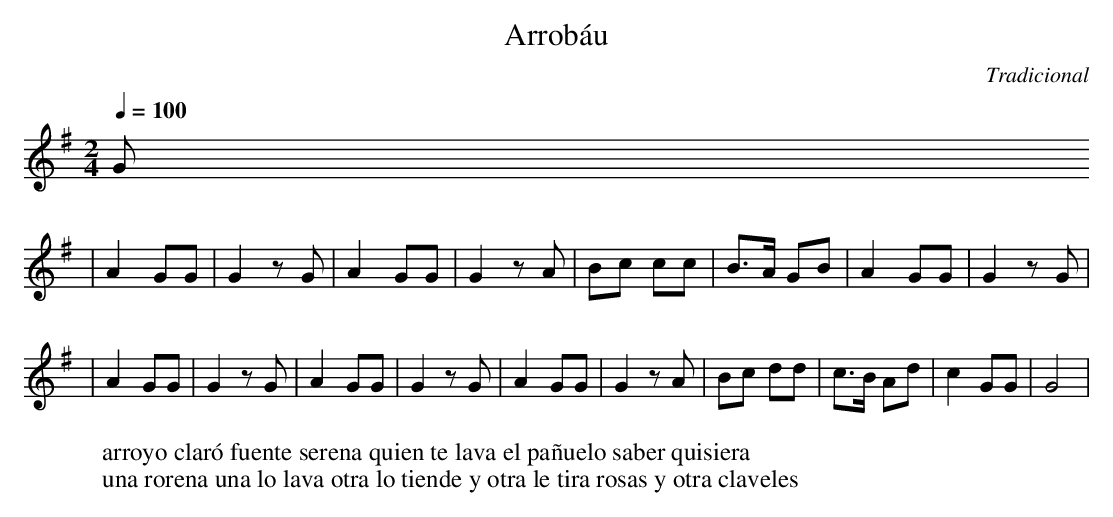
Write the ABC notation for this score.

X:1
T:Arrobáu
C:Tradicional
M:2/4
L:1/8
Q:1/4=100
W:arroyo claró fuente serena quien te lava el pañuelo saber quisiera
W:una rorena una lo lava otra lo tiende y otra le tira rosas y otra claveles
K:G
G
|A2 GG|G2 z G|A2 GG|G2 z A|Bc cc|B>A GB|A2 GG|G2 z G|
|A2 GG|G2 z G|A2 GG|G2 z G|A2 GG|G2 z A|Bc dd|c>B Ad|c2 GG|G4|
